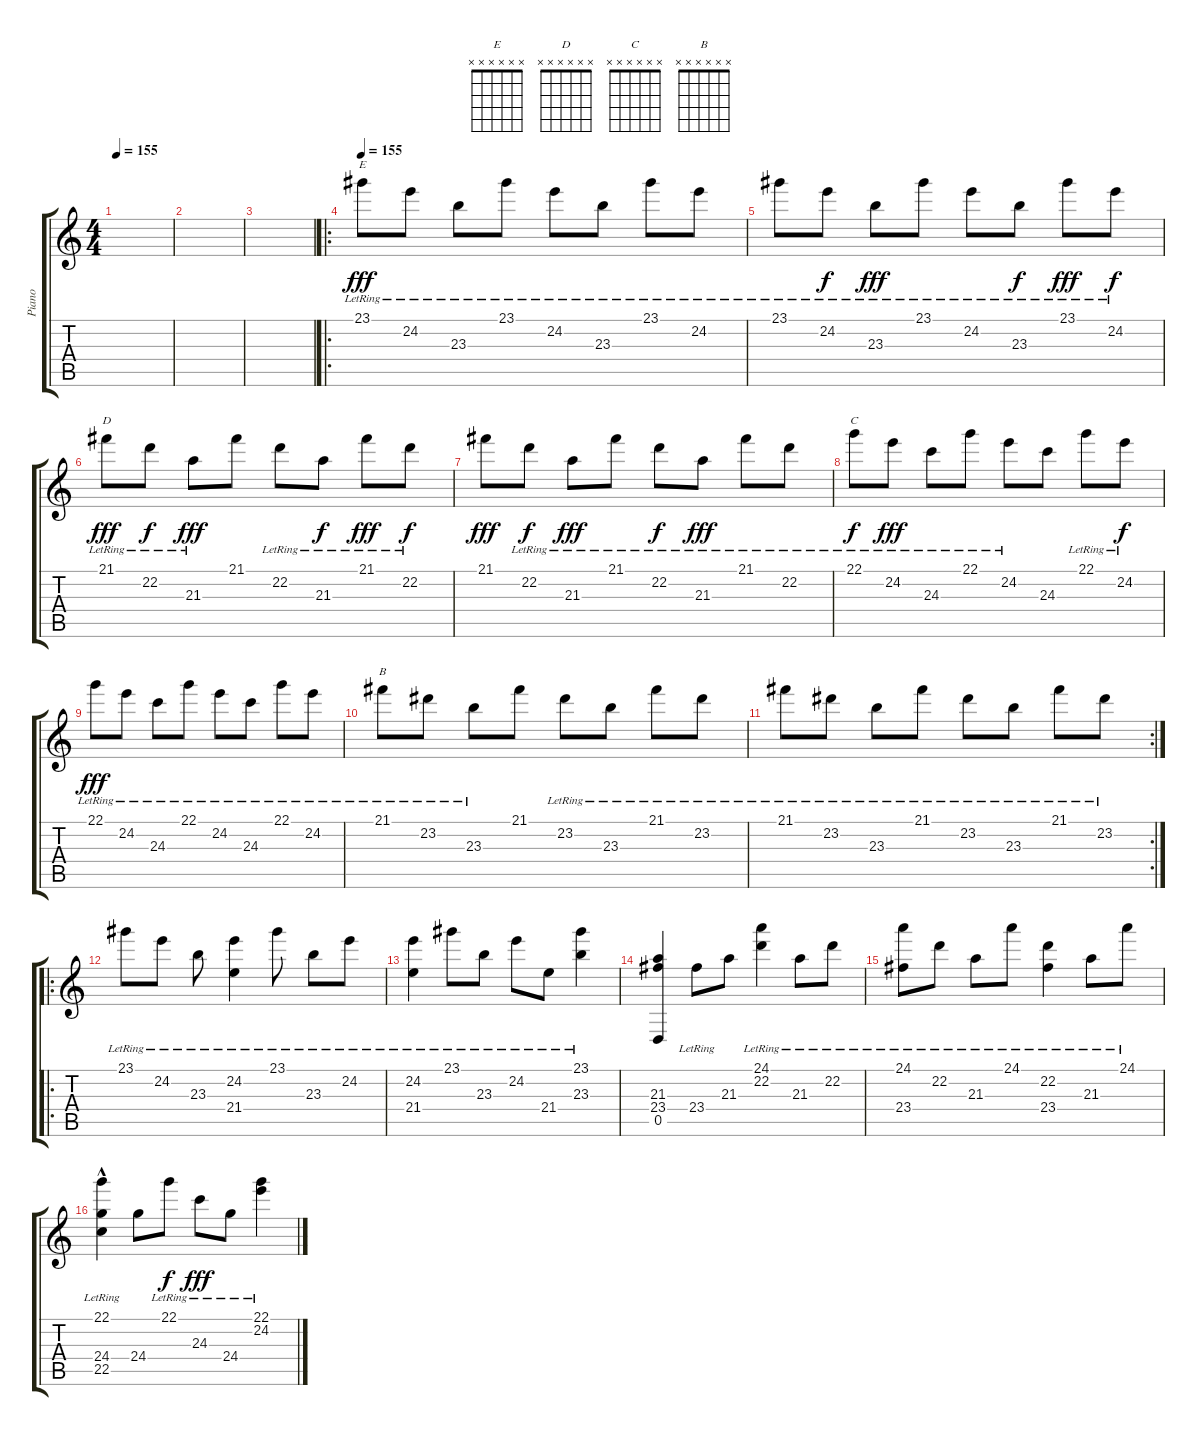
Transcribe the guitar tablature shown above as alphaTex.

\track ("Piano" "Piano") {instrument acousticgrandpiano}
\staff {score tabs}
\tuning (A4 E4 C4 G3 D3 A2) {hide}
\chord ("E" x x x x x x) {firstfret 0}
\chord ("D" x x x x x x) {firstfret 0}
\chord ("C" x x x x x x) {firstfret 0}
\chord ("B" x x x x x x) {firstfret 0}
\ts (4 4)
\tempo 155
\clef g2
\ks c
|
|
|
\ro
\tempo 155
23.1{lr}.8{ch "E" dy fff volume 16 balance 8} 24.2{lr}.8 23.3{lr}.8 23.1{lr}.8 24.2{lr}.8 23.3{lr}.8 23.1{lr}.8 24.2{lr}.8 |
23.1{lr}.8 24.2{lr}.8{dy f} 23.3{lr}.8{dy fff} 23.1{lr}.8 24.2{lr}.8 23.3{lr}.8{dy f} 23.1{lr}.8{dy fff} 24.2{lr}.8{dy f} |
21.1{lr}.8{ch "D" dy fff} 22.2{lr}.8{dy f} 21.3{lr}.8{dy fff} 21.1.8 22.2{lr}.8 21.3{lr}.8{dy f} 21.1{lr}.8{dy fff} 22.2{lr}.8{dy f} |
21.1.8{dy fff} 22.2{lr}.8{dy f} 21.3{lr}.8{dy fff} 21.1{lr}.8 22.2{lr}.8{dy f} 21.3{lr}.8{dy fff} 21.1{lr}.8 22.2{lr}.8 |
22.1{lr}.8{ch "C" dy f} 24.2{lr}.8{dy fff} 24.3{lr}.8 22.1{lr}.8 24.2{lr}.8 24.3.8 22.1{lr}.8 24.2{lr}.8{dy f} |
22.1{lr}.8{dy fff} 24.2{lr}.8 24.3{lr}.8 22.1{lr}.8 24.2{lr}.8 24.3{lr}.8 22.1{lr}.8 24.2{lr}.8 |
21.1{lr}.8{ch "B"} 23.2{lr}.8 23.3{lr}.8 21.1.8 23.2{lr}.8 23.3{lr}.8 21.1{lr}.8 23.2{lr}.8 |
\rc 2
21.1{lr}.8 23.2{lr}.8 23.3{lr}.8 21.1{lr}.8 23.2{lr}.8 23.3{lr}.8 21.1{lr}.8 23.2{lr}.8 |
\ro
23.1{lr}.8 24.2{lr}.8 23.3{lr}.8 (24.2{lr} 21.4{lr}).4 23.1{lr}.8 23.3{lr}.8 24.2{lr}.8 |
(24.2{lr} 21.4{lr}).4 23.1{lr}.8 23.3{lr}.8 24.2{lr}.8 21.4{lr}.8 (23.1{lr} 23.3{lr}).4 |
(21.3 23.4 0.5).4 23.4{lr}.8 21.3.8 (24.1{lr} 22.2{lr}).4 21.3{lr}.8 22.2{lr}.8 |
(24.1{lr} 23.4{lr}).8 22.2{lr}.8 21.3{lr}.8 24.1{lr}.8 (22.2{lr} 23.4{lr}).4 21.3{lr}.8 24.1{lr}.8 |
(22.1{hac lr} 24.4{lr} 22.5).4 24.4.8 22.1{lr}.8{dy f} 24.3{lr}.8{dy fff} 24.4{lr}.8 (22.1{lr} 24.2{lr}).4
